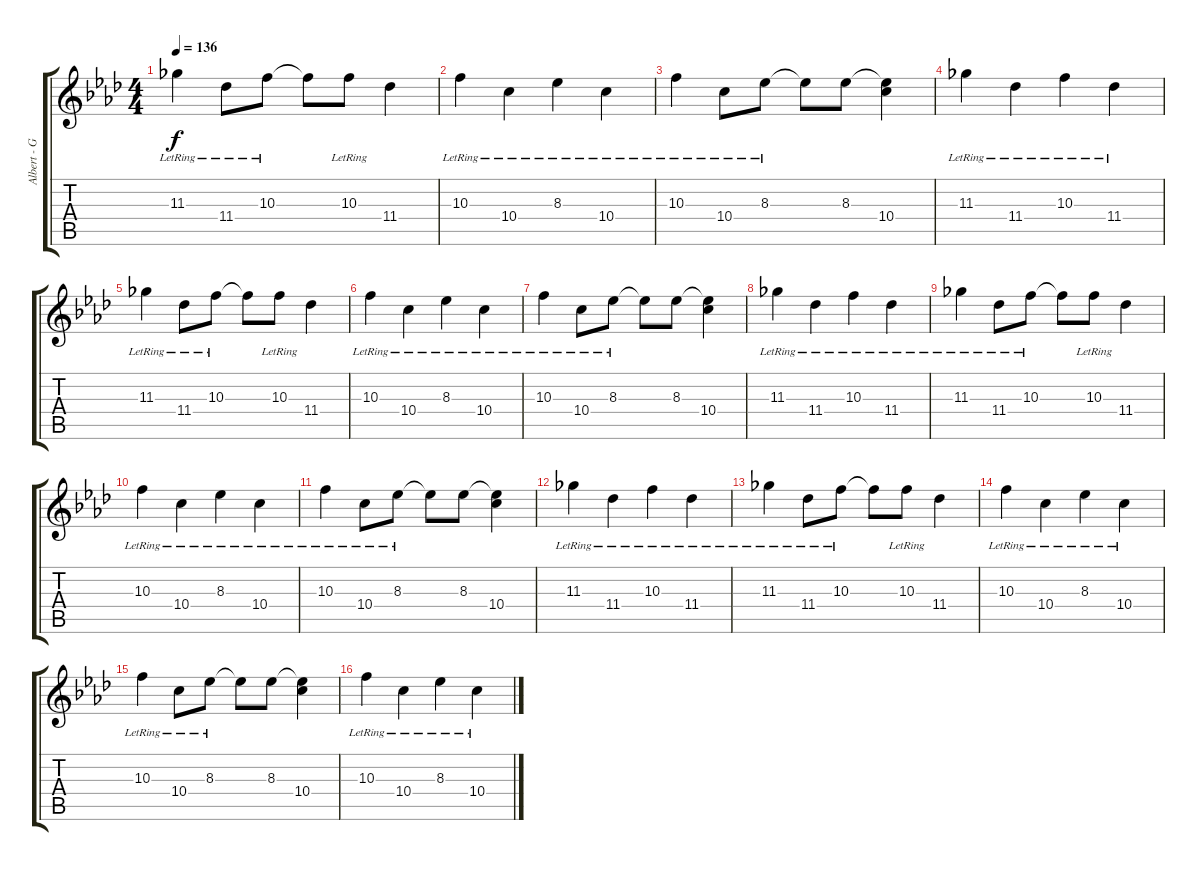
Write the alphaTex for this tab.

\track ("Albert - Guitar RSE" "Albert - G") {instrument electricguitarclean}
\staff {score tabs}
\tuning (E4 B3 G3 D3 A2 E2) {hide}
\ts (4 4)
\tempo 136
\clef g2
\ks ab
11.3{lr}.4{dy f} 11.4{lr}.8 10.3{lr}.8 10.3{t}.8 10.3{lr}.8 11.4.4 |
10.3{lr}.4 10.4{lr}.4 8.3{lr}.4 10.4{lr}.4 |
10.3{lr}.4 10.4{lr}.8 8.3{lr}.8 8.3{t}.8 8.3.8 (8.3{t} 10.4).4 |
11.3{lr}.4 11.4{lr}.4 10.3{lr}.4 11.4{lr}.4 |
11.3{lr}.4 11.4{lr}.8 10.3{lr}.8 10.3{t}.8 10.3{lr}.8 11.4.4 |
10.3{lr}.4 10.4{lr}.4 8.3{lr}.4 10.4{lr}.4 |
10.3{lr}.4 10.4{lr}.8 8.3{lr}.8 8.3{t}.8 8.3.8 (8.3{t} 10.4).4 |
11.3{lr}.4 11.4{lr}.4 10.3{lr}.4 11.4{lr}.4 |
11.3{lr}.4 11.4{lr}.8 10.3{lr}.8 10.3{t}.8 10.3{lr}.8 11.4.4 |
10.3{lr}.4 10.4{lr}.4 8.3{lr}.4 10.4{lr}.4 |
10.3{lr}.4 10.4{lr}.8 8.3{lr}.8 8.3{t}.8 8.3.8 (8.3{t} 10.4).4 |
11.3{lr}.4 11.4{lr}.4 10.3{lr}.4 11.4{lr}.4 |
11.3{lr}.4 11.4{lr}.8 10.3{lr}.8 10.3{t}.8 10.3{lr}.8 11.4.4 |
10.3{lr}.4 10.4{lr}.4 8.3{lr}.4 10.4{lr}.4 |
10.3{lr}.4 10.4{lr}.8 8.3{lr}.8 8.3{t}.8 8.3.8 (8.3{t} 10.4).4 |
10.3{lr}.4 10.4{lr}.4 8.3{lr}.4 10.4{lr}.4
